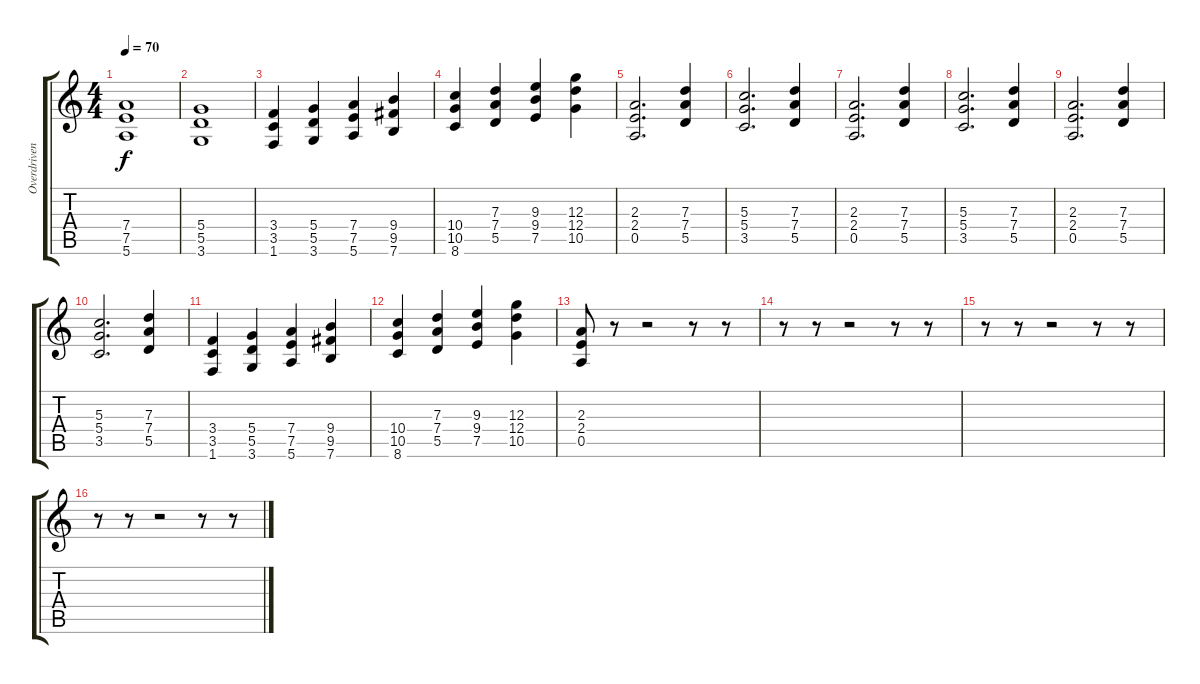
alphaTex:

\track ("Overdriven Guitar" "Overdriven") {instrument overdrivenguitar}
\staff {score tabs}
\tuning (E4 B3 G3 D3 A2 E2) {hide}
\ts (4 4)
\tempo 70
\clef g2
\ks c
(7.4 7.5 5.6).1{dy f} |
(5.4 5.5 3.6).1 |
(3.4 3.5 1.6).4 (5.4 5.5 3.6).4 (7.4 7.5 5.6).4 (9.4 9.5 7.6).4 |
(10.4 10.5 8.6).4 (7.3 7.4 5.5).4 (9.3 9.4 7.5).4 (12.3 12.4 10.5).4 |
(2.3 2.4 0.5).2{d} (7.3 7.4 5.5).4 |
(5.3 5.4 3.5).2{d} (7.3 7.4 5.5).4 |
(2.3 2.4 0.5).2{d} (7.3 7.4 5.5).4 |
(5.3 5.4 3.5).2{d} (7.3 7.4 5.5).4 |
(2.3 2.4 0.5).2{d} (7.3 7.4 5.5).4 |
(5.3 5.4 3.5).2{d} (7.3 7.4 5.5).4 |
(3.4 3.5 1.6).4 (5.4 5.5 3.6).4 (7.4 7.5 5.6).4 (9.4 9.5 7.6).4 |
(10.4 10.5 8.6).4 (7.3 7.4 5.5).4 (9.3 9.4 7.5).4 (12.3 12.4 10.5).4 |
(2.3 2.4 0.5).8 r.8 r.2 r.8 r.8 |
r.8 r.8 r.2 r.8 r.8 |
r.8 r.8 r.2 r.8 r.8 |
r.8 r.8 r.2 r.8 r.8
